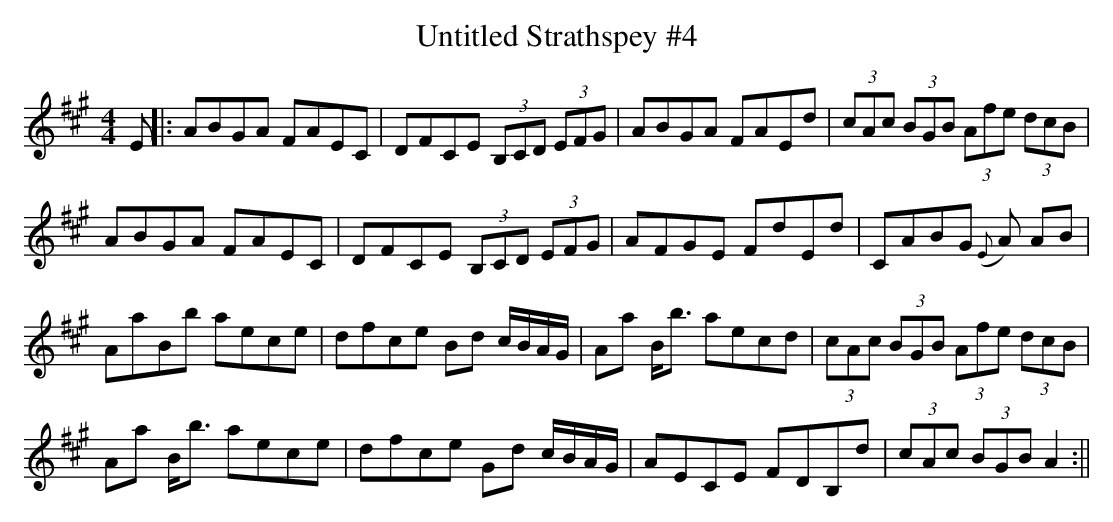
X:1
T:Untitled Strathspey #4
M:4/4
L:1/8
K:A
E||:ABGA FAEC|DFCE (3B,CD (3EFG|ABGA FAEd|(3cAc (3BGB (3Afe (3dcB|!
ABGA FAEC|DFCE (3B,CD (3EFG|AFGE FdEd|CABG ({E}A) AB|!
AaBb aece|dfce Bd c/2B/2A/2G/2|Aa B<b aecd|(3cAc (3BGB (3Afe (3dcB|!
Aa B<b aece|dfce Gd c/2B/2A/2G/2|AECE FDB,d|(3cAc (3BGB  A2 +C2E2+:||
